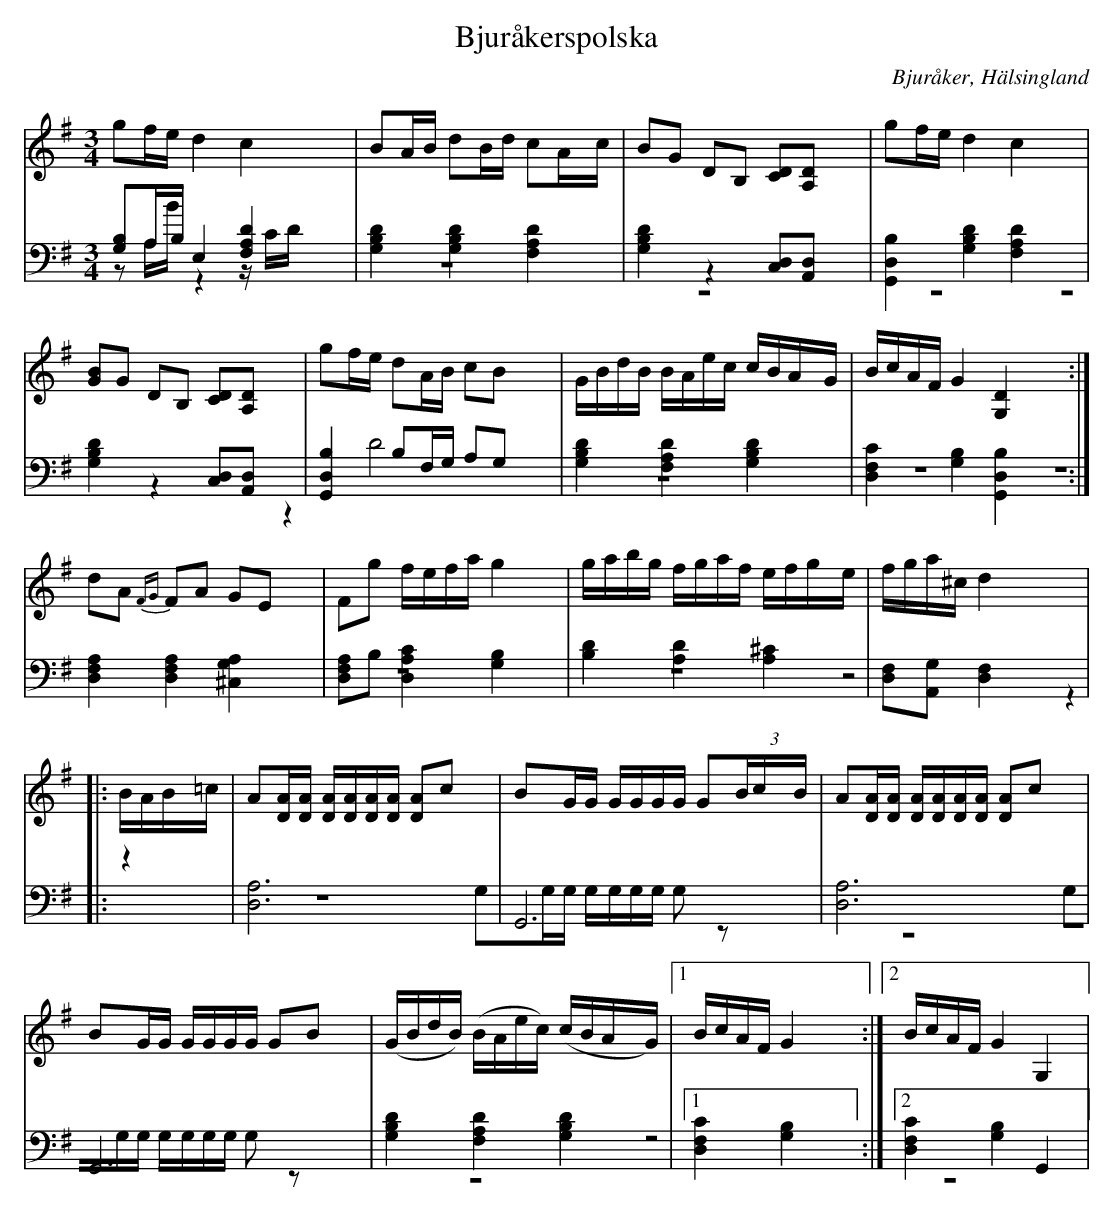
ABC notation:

X:1
T: Bjuråkerspolska
O: Bjuråker, Hälsingland
M: 3/4
L: 1/8
K: G
V:1
V:2
V:3 merge
V:1
gf/e/ d2 c2|BA/B/ dB/d/ cA/c/| BG DB, [CD][A,D]|gf/e/ d2 c2|
[GB]G DB, [CD][A,D] |gf/e/ dA/B/ cB|G/B/d/B/ B/A/e/c/ c/B/A/G/|B/c/A/F/ G2 [G,2D2]:|
dA {FG}FA GE|Fg f/e/f/a/ g2|g/a/b/g/ f/g/a/f/ e/f/g/e/ |f/g/a/^c/ d2 |
|:B/A/B/=c/|A[D/A/][D/A/] [D/A/][D/A/][D/A/][D/A/] [DA]c|BG/G/ G/G/G/G/ G(3B/c/B/|A[D/A/][D/A/] [D/A/][D/A/][D/A/][D/A/] [DA]c|
BG/G/ G/G/G/G/ GB|(G/B/d/B/) (B/A/e/c/) (c/B/A/G/)|1 B/c/A/F/ G2:|2 B/c/A/F/ G2 G,2|
V:2 clef=bass
[G,B,]A,/B,/ E,2 [F,2A,2 D2]|[G,2B,2D2] [G,2B,2D2] [F,2A,2 D2]|[G,2B,2D2] z2 [C,D,][A,,D,]|[G,,2D,2B,2] [G,2B,2D2] [F,2A,2 D2]|
[G,2B,2D2] z2 [C,D,][A,,D,]|[G,,2D,2B,2] B,F,/G,/ A,G,|[G,2B,2D2] [F,2A,2 D2] [G,2B,2D2]|[D,2F,2C2] [G,2B,2][G,,2D,2B,2]:|
[D,2F,2A,2] [D,2F,2A,2] [^C,2G,2A,2]|[D,F,A,]B, [D,2A,2C2] [G,2B,2]|[B,2D2] [A,2D2] [A,2^C2]|[D,F,][A,,G,] [D,2F,2]|
|:z2|[D,6A,6]|G,,6|[D,6A,6]|
G,,6|[G,2B,2D2] [F,2A,2 D2] [G,2B,2D2]|1 [D,2F,2C2] [G,2B,2] :|2 [D,2F,2C2] [G,2B,2] G,,2|
V:3  clef=bass
zA,/B/ z2 z/C/D/ |z6|z6|z6|
z6|z2 D4|z6|z6:|
z6|z6|z6|z4|
|:z2|z6|G,G,/G,/ G,/G,/G,/G,/ G,z|z6 |
G,G,/G,/ G,/G,/G,/G,/ G,z|z6|1 z4:|2 z6|
